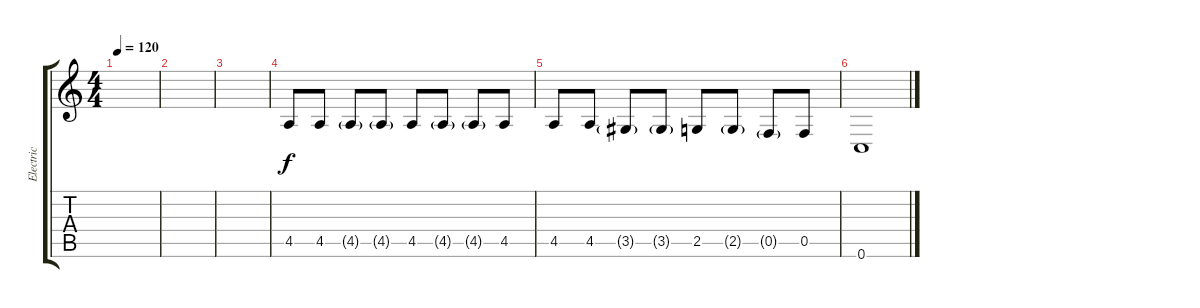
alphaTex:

\track ("Electric" "Electric") {instrument electricguitarmuted}
\staff {score tabs}
\tuning (C4 G3 Eb3 Bb2 F2 C2) {hide}
\ts (4 4)
\tempo 120
\clef g2
\ks c
|
|
|
4.5.8 4.5.8 4.5{g}.8 4.5{g}.8 4.5.8 4.5{g}.8 4.5{g}.8 4.5.8 |
4.5.8 4.5.8 3.5{g}.8 3.5{g}.8 2.5.8 2.5{g}.8 0.5{g}.8 0.5.8 |
0.6.1
